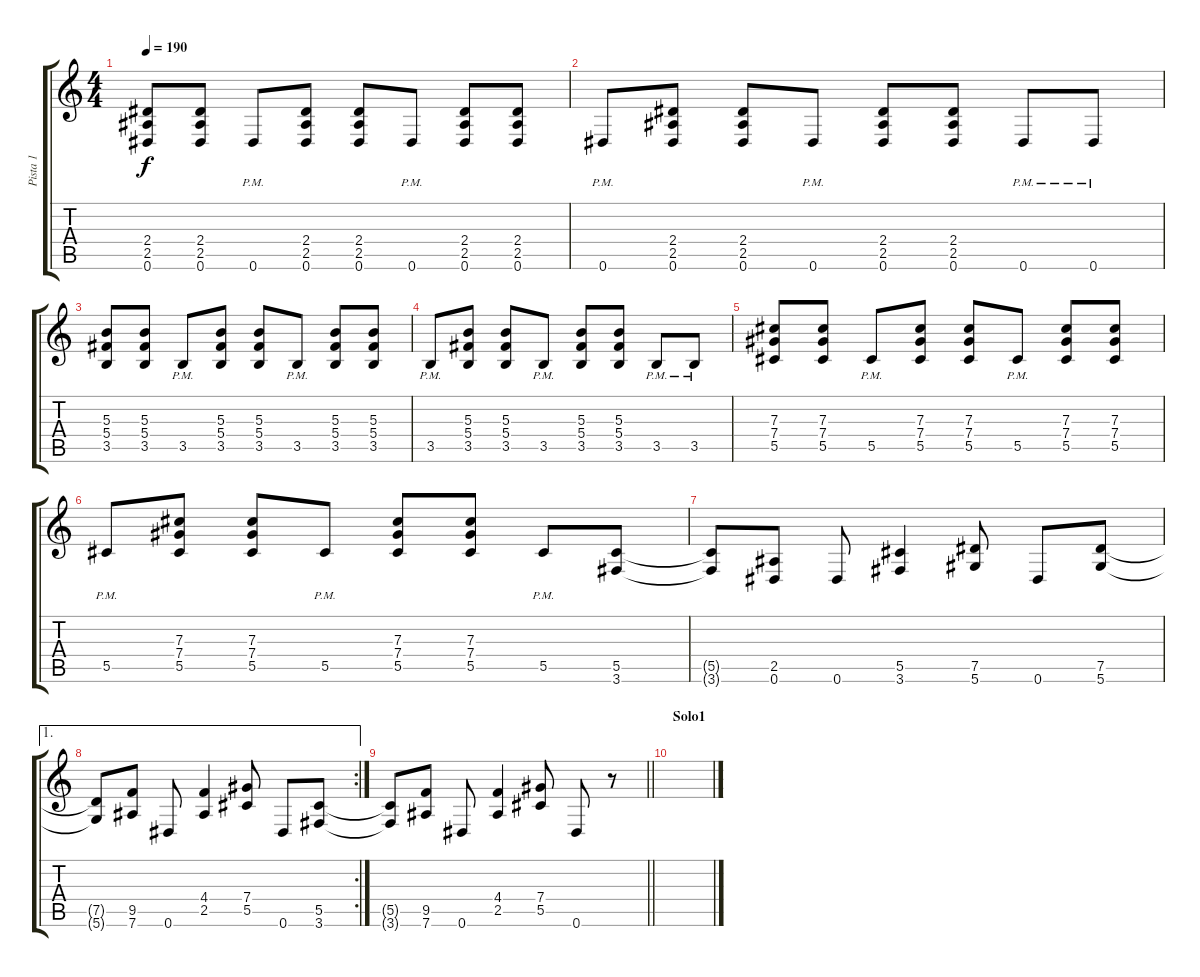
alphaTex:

\track ("Pista 1" "Pista 1") {instrument distortionguitar}
\staff {score tabs}
\tuning (Eb4 Bb3 Gb3 Db3 Ab2 Eb2) {hide}
\ts (4 4)
\tempo 190
\clef g2
\ks c
(2.4 2.5 0.6).8{dy f} (2.4 2.5 0.6).8 0.6{pm}.8 (2.4 2.5 0.6).8 (2.4 2.5 0.6).8 0.6{pm}.8 (2.4 2.5 0.6).8 (2.4 2.5 0.6).8 |
0.6{pm}.8 (2.4 2.5 0.6).8 (2.4 2.5 0.6).8 0.6{pm}.8 (2.4 2.5 0.6).8 (2.4 2.5 0.6).8 0.6{pm}.8 0.6{pm}.8 |
(5.3 5.4 3.5).8 (5.3 5.4 3.5).8 3.5{pm}.8 (5.3 5.4 3.5).8 (5.3 5.4 3.5).8 3.5{pm}.8 (5.3 5.4 3.5).8 (5.3 5.4 3.5).8 |
3.5{pm}.8 (5.3 5.4 3.5).8 (5.3 5.4 3.5).8 3.5{pm}.8 (5.3 5.4 3.5).8 (5.3 5.4 3.5).8 3.5{pm}.8 3.5{pm}.8 |
(7.3 7.4 5.5).8 (7.3 7.4 5.5).8 5.5{pm}.8 (7.3 7.4 5.5).8 (7.3 7.4 5.5).8 5.5{pm}.8 (7.3 7.4 5.5).8 (7.3 7.4 5.5).8 |
5.5{pm}.8 (7.3 7.4 5.5).8 (7.3 7.4 5.5).8 5.5{pm}.8 (7.3 7.4 5.5).8 (7.3 7.4 5.5).8 5.5{pm}.8 (5.5 3.6).8 |
(5.5{t} 3.6{t}).8 (2.5 0.6).8 0.6.8 (5.5 3.6).4 (7.5 5.6).8 0.6.8 (7.5 5.6).8 |
\ae 1
\rc 2
(7.5{t} 5.6{t}).8 (9.5 7.6).8 0.6.8 (4.4 2.5).4 (7.4 5.5).8 0.6.8 (5.5 3.6).8 |
\barLineRight lightlight
(5.5{t} 3.6{t}).8 (9.5 7.6).8 0.6.8 (4.4 2.5).4 (7.4 5.5).8 0.6.8 r.8 |
\section ("" "Solo1")
